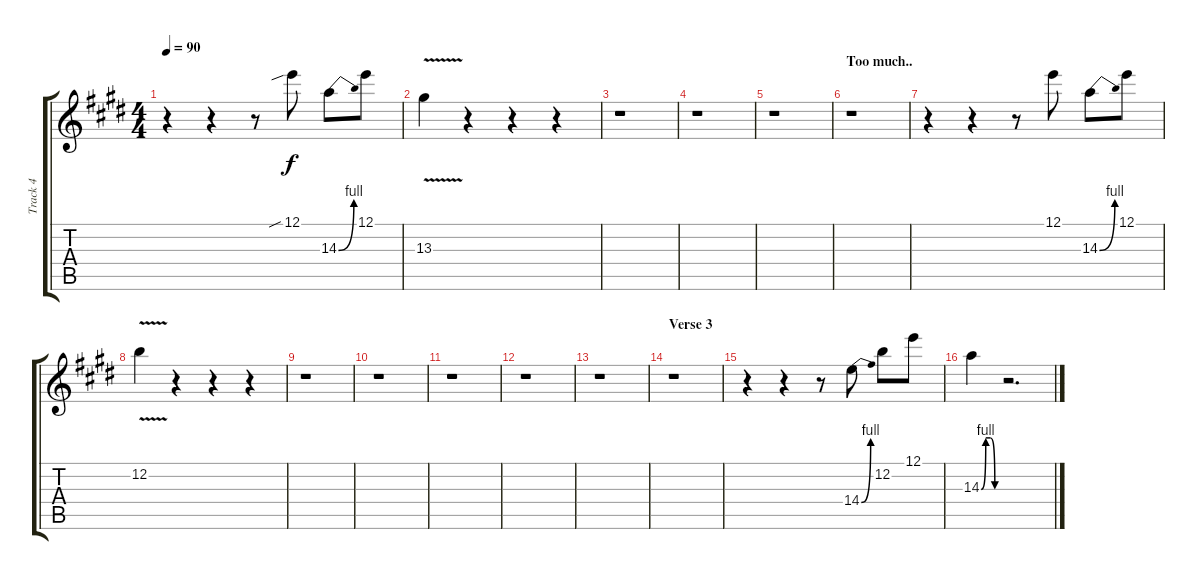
\track ("Track 4" "Track 4") {instrument distortionguitar}
\staff {score tabs}
\tuning (E4 B3 G3 D3 A2 E2) {hide}
\ts (4 4)
\tempo 90
\clef g2
\ks e
r.4{dy f} r.4 r.8 12.1{sib}.8 14.3{be (bend 0 0 60 4)}.8 12.1.8 |
13.3{v}.4 r.4 r.4 r.4 |
r.1 |
r.1 |
r.1 |
\section ("" "Too much..")
r.1 |
r.4 r.4 r.8 12.1.8 14.3{be (bend 0 0 60 4)}.8 12.1.8 |
12.2{v}.4 r.4 r.4 r.4 |
r.1 |
r.1 |
r.1 |
r.1 |
r.1 |
\section ("" "Verse 3")
r.1 |
r.4 r.4 r.8 14.4{be (bend 0 0 60 4)}.8 12.2.8 12.1.8 |
14.3{be (custom 0 0 15 4 30 4 45 0 60 0)}.4 r.2{d}
